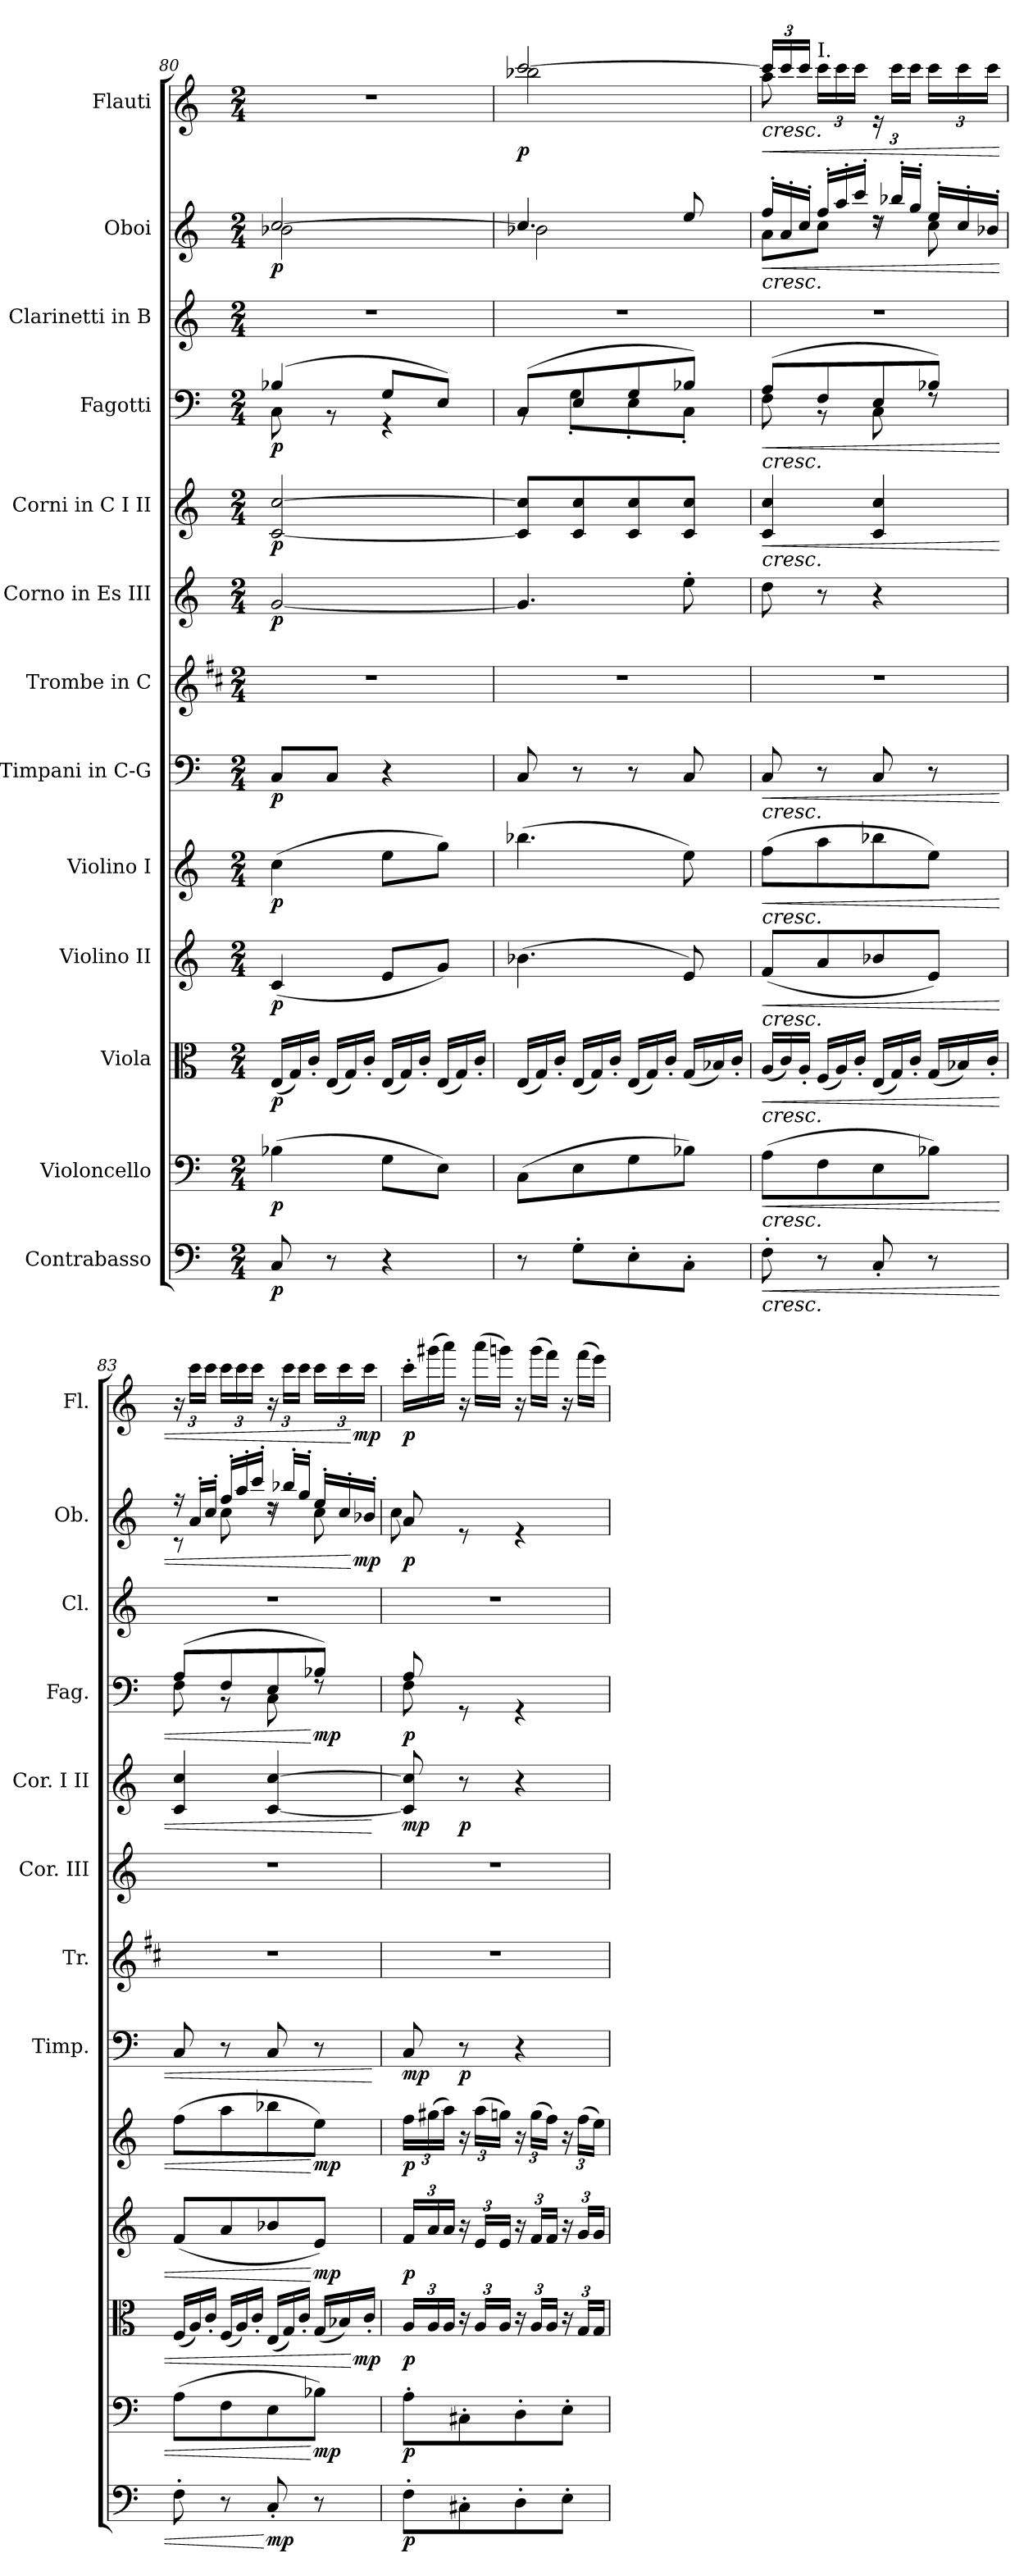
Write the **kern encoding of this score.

**kern	**dynam	**kern	**dynam	**kern	**dynam	**kern	**dynam	**kern	**dynam	**kern	**dynam	**kern	**kern	**dynam	**kern	**dynam	**kern	**dynam	**kern	**kern	**dynam	**kern	**dynam
*part13	*part13	*part12	*part12	*part11	*part11	*part10	*part10	*part9	*part9	*part8	*part8	*part7	*part6	*part6	*part5	*part5	*part4	*part4	*part3	*part2	*part2	*part1	*part1
*staff13	*staff13	*staff12	*staff12	*staff11	*staff11	*staff10	*staff10	*staff9	*staff9	*staff8	*staff8	*staff7	*staff6	*staff6	*staff5	*staff5	*staff4	*staff4	*staff3	*staff2	*staff2	*staff1	*staff1
*I"Contrabasso	*	*I"Violoncello	*	*I"Viola	*	*I"Violino II	*	*I"Violino I	*	*I"Timpani in C-G	*	*I"Trombe in C	*I"Corno in Es III	*	*I"Corni in C I II	*	*I"Fagotti	*	*I"Clarinetti in B	*I"Oboi	*	*I"Flauti	*
*	*	*	*	*	*	*	*	*	*	*I'Timp.	*	*I'Tr.	*I'Cor. III	*	*I'Cor. I II	*	*I'Fag.	*	*I'Cl.	*I'Ob.	*	*I'Fl.	*
*clefF4	*	*clefF4	*	*clefC3	*	*clefG2	*	*clefG2	*	*clefF4	*	*clefG2	*clefG2	*	*clefG2	*	*clefF4	*	*clefG2	*clefG2	*	*clefG2	*
*ITrd7c12	*	*	*	*	*	*	*	*	*	*	*	*ITrd1c2	*ITrd5c9	*	*ITrd7c12	*	*	*	*ITrd1c2	*	*	*	*
*k[]	*	*k[]	*	*k[]	*	*k[]	*	*k[]	*	*k[]	*	*k[]	*k[b-e-a-]	*	*k[]	*	*k[]	*	*k[b-e-]	*k[]	*	*k[]	*
*M2/4	*	*M2/4	*	*M2/4	*	*M2/4	*	*M2/4	*	*M2/4	*	*M2/4	*M2/4	*	*M2/4	*	*M2/4	*	*M2/4	*M2/4	*	*M2/4	*
*	*	*	*	*Xtuplet	*	*	*	*	*	*	*	*	*	*	*	*	*	*	*	*	*	*	*
=80	=80	=80	=80	=80	=80	=80	=80	=80	=80	=80	=80	=80	=80	=80	=80	=80	=80	=80	=80	=80	=80	=80	=80
*	*	*	*	*	*	*	*	*	*	*	*	*	*	*	*	*	*^	*	*	*^	*	*	*
!	!LO:DY:b	!	!LO:DY:b	!	!LO:DY:b	!	!LO:DY:b	!	!LO:DY:b	!	!LO:DY:b	!	!	!LO:DY:b	!	!LO:DY:b	!	!	!LO:DY:b	!	!	!	!LO:DY:b	!	!
8CC/	p	(4B-X\	p	(24E/LL	p	(4c/	p	(4cc\	p	8C/L	p	2r	[2B-/	p	[2C/ [2c/	p	(4B-X/	8C\	p	2r	[2cc/	2b-X\	p	2r	.
.	.	.	.	24G/)	.	.	.	.	.	.	.	.	.	.	.	.	.	.	.	.	.	.	.	.	.
.	.	.	.	24c'/JJ	.	.	.	.	.	.	.	.	.	.	.	.	.	.	.	.	.	.	.	.	.
8r	.	.	.	(24E/LL	.	.	.	.	.	8C/J	.	.	.	.	.	.	.	8r	.	.	.	.	.	.	.
.	.	.	.	24G/)	.	.	.	.	.	.	.	.	.	.	.	.	.	.	.	.	.	.	.	.	.
.	.	.	.	24c'/JJ	.	.	.	.	.	.	.	.	.	.	.	.	.	.	.	.	.	.	.	.	.
4r	.	8G\L	.	(24E/LL	.	8e/L	.	8ee\L	.	4r	.	.	.	.	.	.	8G/L	4r	.	.	.	.	.	.	.
.	.	.	.	24G/)	.	.	.	.	.	.	.	.	.	.	.	.	.	.	.	.	.	.	.	.	.
.	.	.	.	24c'/JJ	.	.	.	.	.	.	.	.	.	.	.	.	.	.	.	.	.	.	.	.	.
.	.	8E\J)	.	(24E/LL	.	8g/J)	.	8gg\J)	.	.	.	.	.	.	.	.	8E/J)	.	.	.	.	.	.	.	.
.	.	.	.	24G/)	.	.	.	.	.	.	.	.	.	.	.	.	.	.	.	.	.	.	.	.	.
.	.	.	.	24c'/JJ	.	.	.	.	.	.	.	.	.	.	.	.	.	.	.	.	.	.	.	.	.
!!LO:PB:g=z
=81	=81	=81	=81	=81	=81	=81	=81	=81	=81	=81	=81	=81	=81	=81	=81	=81	=81	=81	=81	=81	=81	=81	=81	=81	=81
*	*	*	*	*	*	*	*	*	*	*	*	*	*	*	*	*	*	*	*	*	*	*	*	*^	*
!	!	!	!	!	!	!	!	!	!	!	!	!	!	!	!	!	!	!	!	!	!	!	!	!	!	!LO:DY:b
8r	.	(8C\L	.	(24E/LL	.	(4.b-X\	.	(4.bb-X\	.	8C/	.	2r	4.B-/]	.	8C/] 8c/]L	.	(8C/L	8rBB	.	2r	4.cc/]	2b-X\	.	[2ccc/	2bb-X\	p
.	.	.	.	24G/)	.	.	.	.	.	.	.	.	.	.	.	.	.	.	.	.	.	.	.	.	.	.
.	.	.	.	24c'/JJ	.	.	.	.	.	.	.	.	.	.	.	.	.	.	.	.	.	.	.	.	.	.
8GG'\L	.	8E\	.	(24E/LL	.	.	.	.	.	8r	.	.	.	.	8C/ 8c/	.	8E/	8G'\L	.	.	.	.	.	.	.	.
.	.	.	.	24G/)	.	.	.	.	.	.	.	.	.	.	.	.	.	.	.	.	.	.	.	.	.	.
.	.	.	.	24c'/JJ	.	.	.	.	.	.	.	.	.	.	.	.	.	.	.	.	.	.	.	.	.	.
8EE'\	.	8G\	.	(24E/LL	.	.	.	.	.	8r	.	.	.	.	8C/ 8c/	.	8G/	8E'\	.	.	.	.	.	.	.	.
.	.	.	.	24G/)	.	.	.	.	.	.	.	.	.	.	.	.	.	.	.	.	.	.	.	.	.	.
.	.	.	.	24c'/JJ	.	.	.	.	.	.	.	.	.	.	.	.	.	.	.	.	.	.	.	.	.	.
8CC'\J	.	8B-X\J)	.	(24G/LL	.	8e/)	.	8ee\)	.	8C/	.	.	8g'\	.	8C/ 8c/J	.	8B-X/J)	8C'\J	.	.	8ee/	.	.	.	.	.
.	.	.	.	24B-X/)	.	.	.	.	.	.	.	.	.	.	.	.	.	.	.	.	.	.	.	.	.	.
.	.	.	.	24c'/JJ	.	.	.	.	.	.	.	.	.	.	.	.	.	.	.	.	.	.	.	.	.	.
=82	=82	=82	=82	=82	=82	=82	=82	=82	=82	=82	=82	=82	=82	=82	=82	=82	=82	=82	=82	=82	=82	=82	=82	=82	=82	=82
!	!LO:HP:b	!	!LO:HP:b	!	!LO:HP:b	!	!LO:HP:b	!	!LO:HP:b	!	!LO:HP:b	!	!	!	!	!LO:HP:b	!	!	!LO:HP:b	!	!	!	!	!	!	!
*	*	*	*	*	*	*	*	*	*	*	*	*	*	*	*	*	*	*	*	*	*Xtuplet	*	*	*	*	*
!	!	!	!	!	!	!	!	!	!	!	!	!	!	!	!	!	!	!	!	!	!	!	!LO:HP:b	!	!	!
*	*	*	*	*	*	*	*	*	*	*	*	*	*	*	*	*	*	*	*	*	*	*	*	*Xbrackettup	*	*
!	!	!	!	!	!	!	!	!	!	!	!	!	!	!	!	!	!	!	!	!	!	!	!	!LO:TX:b:i:t=cresc.	!	!
!	!	!	!	!	!	!	!	!	!	!	!	!	!	!	!	!	!	!	!	!	!LO:TX:b:i:t=cresc.	!	!	!	!	!
!	!	!	!	!	!	!	!	!	!	!	!	!	!	!	!	!	!LO:TX:b:i:t=cresc.	!	!	!	!	!	!	!	!	!
!	!	!	!	!	!	!	!	!	!	!	!	!	!	!	!LO:TX:b:i:t=cresc.	!	!	!	!	!	!	!	!	!	!	!
!	!	!	!	!	!	!	!	!	!	!LO:TX:b:i:t=cresc.	!	!	!	!	!	!	!	!	!	!	!	!	!	!	!	!
!	!	!	!	!	!	!	!	!LO:TX:b:i:t=cresc.	!	!	!	!	!	!	!	!	!	!	!	!	!	!	!	!	!	!
!	!	!	!	!	!	!LO:TX:b:i:t=cresc.	!	!	!	!	!	!	!	!	!	!	!	!	!	!	!	!	!	!	!	!
!	!	!	!	!LO:TX:b:i:t=cresc.	!	!	!	!	!	!	!	!	!	!	!	!	!	!	!	!	!	!	!	!	!	!
!	!	!LO:TX:b:i:t=cresc.	!	!	!	!	!	!	!	!	!	!	!	!	!	!	!	!	!	!	!	!	!	!	!	!
!LO:TX:b:i:t=cresc.	!	!	!	!	!	!	!	!	!	!	!	!	!	!	!	!	!	!	!	!	!	!	!	!	!	!
!	!	!	!	!	!	!	!	!	!	!	!	!	!	!	!	!	!	!	!	!	!	!	!	!	!	!LO:HP:b
8FF'\	<	(8A\L	<	(24A/LL	<	(8f/L	<	(8ff\L	<	8C/	<	2r	8f\	.	4C/ 4c/	<	(8A/L	8F\	<	2r	24ff'/LL	8a\L	<	24ccc/LL]	8aa\	<
.	.	.	.	24c/)	.	.	.	.	.	.	.	.	.	.	.	.	.	.	.	.	24a'/	.	.	24ccc/	.	.
.	.	.	.	24A'/JJ	.	.	.	.	.	.	.	.	.	.	.	.	.	.	.	.	24cc'/JJ	.	.	24ccc/JJ	.	.
!	!	!	!	!	!	!	!	!	!	!	!	!	!	!	!	!	!	!	!	!	!	!	!	!LO:TX:a:t=I.	!	!
8r	.	8F\	.	(24F/LL	.	8a/	.	8aa\	.	8r	.	.	8r	.	.	.	8F/	8r	.	.	24ff'/LL	8cc\J	.	24ccc\LL	4.ryy	.
.	.	.	.	24A/)	.	.	.	.	.	.	.	.	.	.	.	.	.	.	.	.	24aa'/	.	.	24ccc\	.	.
.	.	.	.	24c'/JJ	.	.	.	.	.	.	.	.	.	.	.	.	.	.	.	.	24ccc'/JJ	.	.	24ccc\JJ	.	.
8CC'/	.	8E\	.	(24E/LL	.	8b-X/	.	8bb-X\	.	8C/	.	.	4r	.	4C/ 4c/	.	8E/	8C\	.	.	24rdd	8rdd	.	24re	.	.
.	.	.	.	24G/)	.	.	.	.	.	.	.	.	.	.	.	.	.	.	.	.	24bb-X'/LL	.	.	24ccc\LL	.	.
.	.	.	.	24c'/JJ	.	.	.	.	.	.	.	.	.	.	.	.	.	.	.	.	24gg'/JJ	.	.	24ccc\JJ	.	.
8r	.	8B-X\J)	.	(24G/LL	.	8e/J)	.	8ee\J)	.	8r	.	.	.	.	.	.	8B-X/J)	8rF	.	.	24ee'/LL	8cc\	.	24ccc\LL	.	.
.	.	.	.	24B-X/)	.	.	.	.	.	.	.	.	.	.	.	.	.	.	.	.	24cc'/	.	.	24ccc\	.	.
.	.	.	.	24c'/JJ	.	.	.	.	.	.	.	.	.	.	.	.	.	.	.	.	24b-X'/JJ	.	.	24ccc\JJ	.	.
*	*	*	*	*	*	*	*	*	*	*	*	*	*	*	*	*	*	*	*	*	*	*	*	*v	*v	*
=83	=83	=83	=83	=83	=83	=83	=83	=83	=83	=83	=83	=83	=83	=83	=83	=83	=83	=83	=83	=83	=83	=83	=83	=83	=83
8FF'\	.	(8A\L	.	(24F/LL	.	(8f/L	.	(8ff\L	.	8C/	.	2r	2r	.	4C/ 4c/	.	(8A/L	8F\	.	2r	24r	8r	.	24r	.
.	.	.	.	24A/)	.	.	.	.	.	.	.	.	.	.	.	.	.	.	.	.	24a'/LL	.	.	24ccc\LL	.
.	.	.	.	24c'/JJ	.	.	.	.	.	.	.	.	.	.	.	.	.	.	.	.	24cc'/JJ	.	.	24ccc\JJ	.
8r	.	8F\	.	(24F/LL	.	8a/	.	8aa\	.	8r	.	.	.	.	.	.	8F/	8r	.	.	24ff'/LL	8cc\	.	24ccc\LL	.
.	.	.	.	24A/)	.	.	.	.	.	.	.	.	.	.	.	.	.	.	.	.	24aa'/	.	.	24ccc\	.
.	.	.	.	24c'/JJ	.	.	.	.	.	.	.	.	.	.	.	.	.	.	.	.	24ccc'/JJ	.	.	24ccc\JJ	.
!	!LO:DY:n=1:b	!	!	!	!	!	!	!	!	!	!	!	!	!	!	!	!	!	!	!	!	!	!	!	!
8CC'/	[ mp	8E\	.	(24E/LL	.	8b-X/	.	8bb-X\	.	8C/	.	.	.	.	[4C/ [4c/	.	8E/	8C\	.	.	24rdd	8rdd	.	24r	.
.	.	.	.	24G/)	.	.	.	.	.	.	.	.	.	.	.	.	.	.	.	.	24bb-X'/LL	.	.	24ccc\LL	.
.	.	.	.	24c'/JJ	.	.	.	.	.	.	.	.	.	.	.	.	.	.	.	.	24gg'/JJ	.	.	24ccc\JJ	.
!	!	!	!LO:DY:n=1:b	!	!	!	!LO:DY:n=1:b	!	!LO:DY:n=1:b	!	!	!	!	!	!	!	!	!	!LO:DY:n=1:b	!	!	!	!	!	!
8r	.	8B-X\J)	[ mp	(24G/LL	.	8e/J)	[ mp	8ee\J)	[ mp	8r	.	.	.	.	.	.	8B-X/J)	8rF	[ mp	.	24ee'/LL	8cc\	.	24ccc\LL	.
.	.	.	.	24B-X/)	.	.	.	.	.	.	.	.	.	.	.	.	.	.	.	.	24cc'/	.	.	24ccc\	.
!	!	!	!	!	!LO:DY:n=1:b	!	!	!	!	!	!	!	!	!	!	!	!	!	!	!	!	!	!LO:DY:n=1:b	!	!LO:DY:n=1:b
.	.	.	.	24c'/JJ	[ mp	.	.	.	.	.	.	.	.	.	.	.	.	.	.	.	24b-X'/JJ	.	[ mp	24ccc\JJ	[ mp
*	*	*	*	*	*	*	*	*	*	*	*	*	*	*	*	*	*v	*v	*	*	*v	*v	*	*	*
.	.	.	.	.	.	.	.	.	.	.	[	.	.	.	.	[	.	.	.	.	.	.	.
=84	=84	=84	=84	=84	=84	=84	=84	=84	=84	=84	=84	=84	=84	=84	=84	=84	=84	=84	=84	=84	=84	=84	=84
*	*	*	*	*tuplet	*	*	*	*	*	*	*	*	*	*	*	*	*	*	*	*	*	*	*
*	*	*	*	*Xbrackettup	*	*Xbrackettup	*	*Xbrackettup	*	*	*	*	*	*	*	*	*	*	*	*	*	*Xtuplet	*
*	*	*	*	*	*	*	*	*	*	*	*	*	*	*	*	*	*^	*	*	*^	*	*	*
!	!LO:DY:b	!	!LO:DY:b	!	!LO:DY:b	!	!LO:DY:b	!	!LO:DY:b	!	!LO:DY:b	!	!	!	!	!LO:DY:b	!	!	!LO:DY:b	!	!	!	!LO:DY:b	!	!LO:DY:b
8FF'\L	p	8A'\L	p	24A/LL	p	24f/LL	p	24ff\LL	p	8C/	mp	2r	2r	.	8C/] 8c/]	mp	8A/	8F\	p	2r	8a/	8cc\	p	24ccc'\LL	p
.	.	.	.	24A/	.	24a/	.	(24gg#X\	.	.	.	.	.	.	.	.	.	.	.	.	.	.	.	(24ggg#X\	.
.	.	.	.	24A/JJ	.	24a/JJ	.	24aa\JJ)	.	.	.	.	.	.	.	.	.	.	.	.	.	.	.	24aaa\JJ)	.
!	!	!	!	!	!	!	!	!	!	!	!LO:DY:b	!	!	!	!	!LO:DY:b	!	!	!	!	!	!	!	!	!
8CC#X'\	.	8C#X'\	.	24r	.	24r	.	24r	.	8r	p	.	.	.	8r	p	8rGG	4.ryy	.	.	8re	4.ryy	.	24r	.
.	.	.	.	24A/LL	.	24e/LL	.	(24aa\LL	.	.	.	.	.	.	.	.	.	.	.	.	.	.	.	(24aaa\LL	.
.	.	.	.	24A/JJ	.	24e/JJ	.	24ggn\JJ)	.	.	.	.	.	.	.	.	.	.	.	.	.	.	.	24gggn\JJ)	.
8DD'\	.	8D'\	.	24r	.	24r	.	24r	.	4r	.	.	.	.	4r	.	4rGG	.	.	.	4re	.	.	24r	.
.	.	.	.	24A/LL	.	24f/LL	.	(24gg\LL	.	.	.	.	.	.	.	.	.	.	.	.	.	.	.	(24ggg\LL	.
.	.	.	.	24A/JJ	.	24f/JJ	.	24ff\JJ)	.	.	.	.	.	.	.	.	.	.	.	.	.	.	.	24fff\JJ)	.
8EE'\J	.	8E'\J	.	24r	.	24r	.	24r	.	.	.	.	.	.	.	.	.	.	.	.	.	.	.	24r	.
.	.	.	.	24G/LL	.	24g/LL	.	(24ff\LL	.	.	.	.	.	.	.	.	.	.	.	.	.	.	.	(24fff\LL	.
.	.	.	.	24G/JJ	.	24g/JJ	.	24ee\JJ)	.	.	.	.	.	.	.	.	.	.	.	.	.	.	.	24eee\JJ)	.
*	*	*	*	*	*	*	*	*	*	*	*	*	*	*	*	*	*v	*v	*	*	*v	*v	*	*	*
=	=	=	=	=	=	=	=	=	=	=	=	=	=	=	=	=	=	=	=	=	=	=	=
*-	*-	*-	*-	*-	*-	*-	*-	*-	*-	*-	*-	*-	*-	*-	*-	*-	*-	*-	*-	*-	*-	*-	*-
